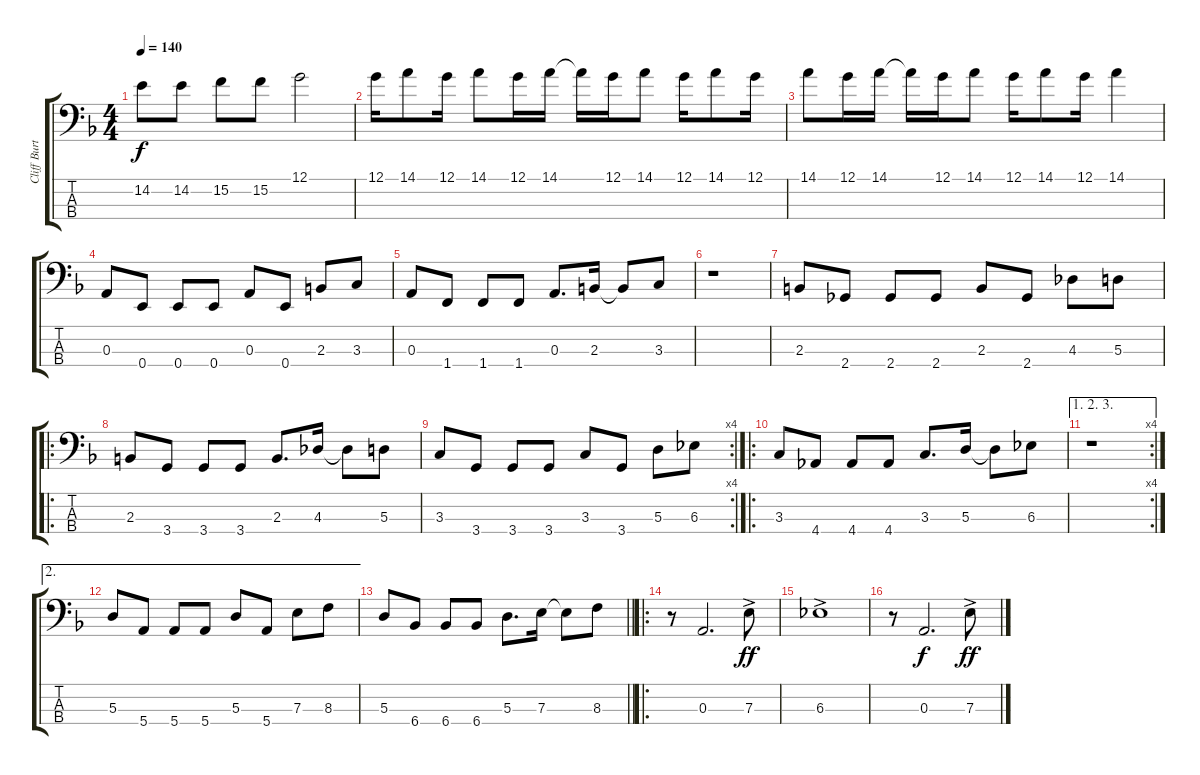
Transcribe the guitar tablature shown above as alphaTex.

\track ("Cliff Burton - Bass" "Cliff Burt") {instrument electricbassfinger}
\staff {score tabs}
\tuning (G2 D2 A1 E1) {hide}
\ts (4 4)
\tempo 140
\clef f4
\ks f
14.2.8{dy f} 14.2.8 15.2.8 15.2.8 12.1.2 |
12.1.16 14.1.8 12.1.16 14.1.8 12.1.16 14.1.16 14.1{t}.16 12.1.16 14.1.8 12.1.16 14.1.8 12.1.16 |
14.1.8 12.1.16 14.1.16 14.1{t}.16 12.1.16 14.1.8 12.1.16 14.1.8 12.1.16 14.1.4 |
0.3.8 0.4.8 0.4.8 0.4.8 0.3.8 0.4.8 2.3.8 3.3.8 |
0.3.8 1.4.8 1.4.8 1.4.8 0.3.8{d} 2.3.16 2.3{t}.8 3.3.8 |
r.1 |
2.3.8 2.4.8 2.4.8 2.4.8 2.3.8 2.4.8 4.3.8 5.3.8 |
\ro
2.3.8 3.4.8 3.4.8 3.4.8 2.3.8{d} 4.3.16 4.3{t}.8 5.3.8 |
\rc 4
3.3.8 3.4.8 3.4.8 3.4.8 3.3.8 3.4.8 5.3.8 6.3.8 |
\ro
3.3.8 4.4.8 4.4.8 4.4.8 3.3.8{d} 5.3.16 5.3{t}.8 6.3.8 |
\ae (1 2 3)
\rc 4
r.1 |
\ae 2
5.3.8 5.4.8 5.4.8 5.4.8 5.3.8 5.4.8 7.3.8 8.3.8 |
\barLineRight lightlight
5.3.8 6.4.8 6.4.8 6.4.8 5.3.8{d} 7.3.16 7.3{t}.8 8.3.8 |
\ro
r.8 0.3.2{d} 7.3{ac}.8{dy ff} |
6.3{ac}.1 |
r.8 0.3.2{d dy f} 7.3{ac}.8{dy ff}
